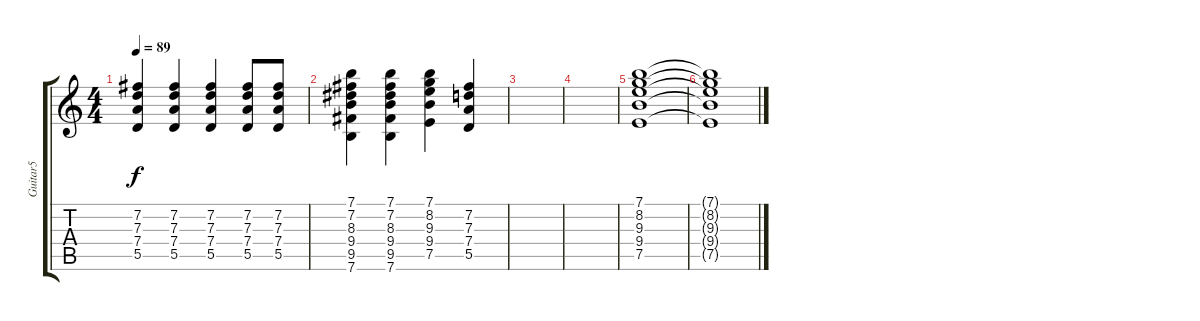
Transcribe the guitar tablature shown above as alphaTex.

\track ("Guitar5" "Guitar5") {instrument acousticguitarsteel}
\staff {score tabs}
\tuning (E4 B3 G3 D3 A2 E2) {hide}
\ts (4 4)
\tempo 89
\clef g2
\ks c
(7.2 7.3 7.4 5.5).4{dy f} (7.2 7.3 7.4 5.5).4 (7.2 7.3 7.4 5.5).4 (7.2 7.3 7.4 5.5).8 (7.2 7.3 7.4 5.5).8 |
(7.1 7.2 8.3 9.4 9.5 7.6).4 (7.1 7.2 8.3 9.4 9.5 7.6).4 (7.1 8.2 9.3 9.4 7.5).4 (7.2 7.3 7.4 5.5).4 |
|
|
(7.1 8.2 9.3 9.4 7.5).1 |
(7.1{t} 8.2{t} 9.3{t} 9.4{t} 7.5{t}).1
